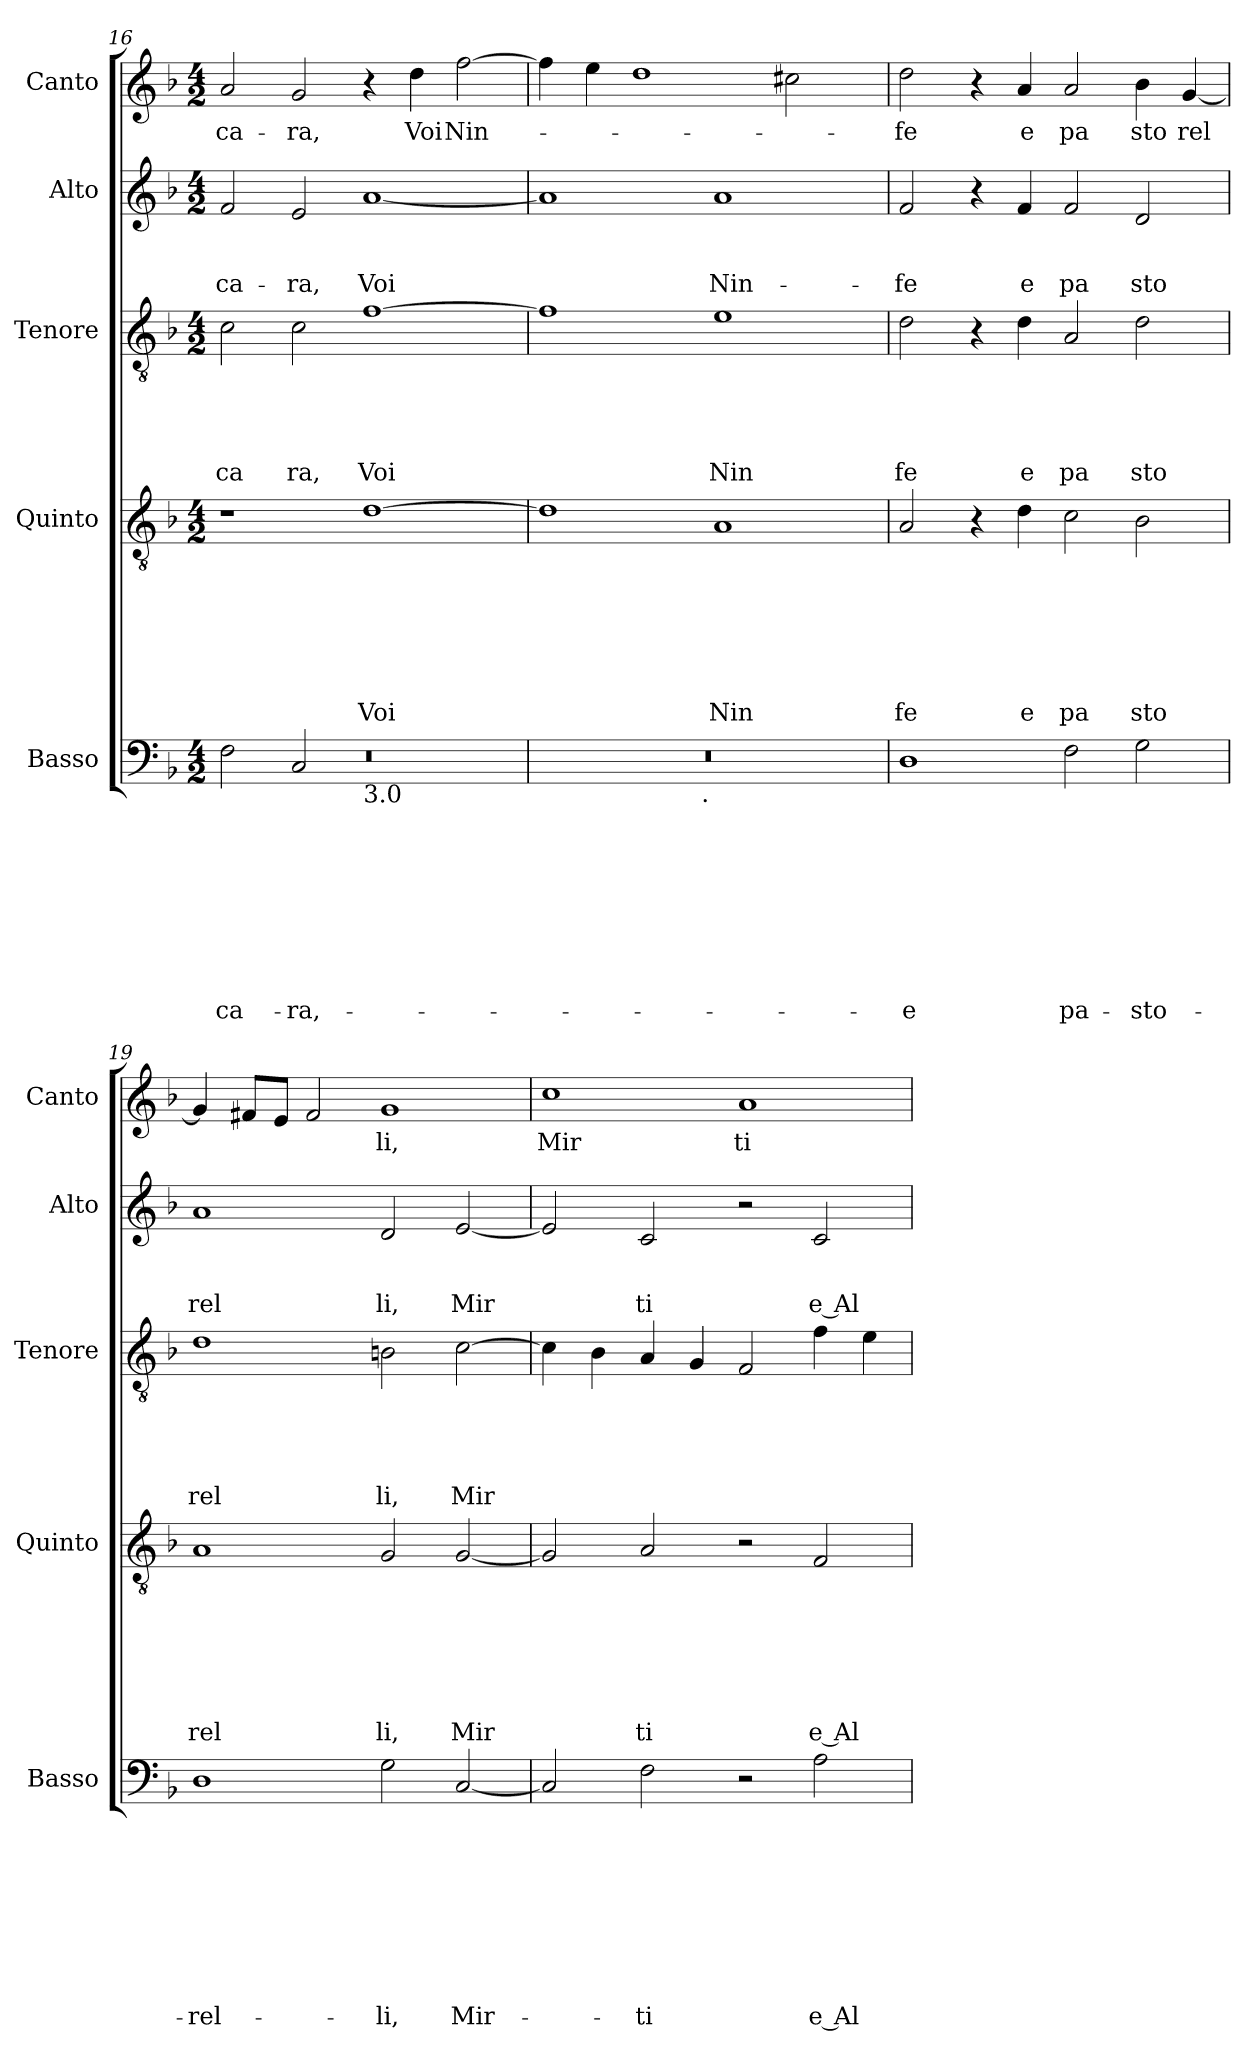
**kern	**text	**text	**text	**text	**text	**text	**text	**text	**text	**kern	**text	**text	**text	**text	**text	**text	**text	**kern	**text	**text	**text	**text	**text	**kern	**text	**text	**text	**kern	**text
*part5	*part5	*part5	*part5	*part5	*part5	*part5	*part5	*part5	*part5	*part4	*part4	*part4	*part4	*part4	*part4	*part4	*part4	*part3	*part3	*part3	*part3	*part3	*part3	*part2	*part2	*part2	*part2	*part1	*part1
*staff5	*staff5	*staff5	*staff5	*staff5	*staff5	*staff5	*staff5	*staff5	*staff5	*staff4	*staff4	*staff4	*staff4	*staff4	*staff4	*staff4	*staff4	*staff3	*staff3	*staff3	*staff3	*staff3	*staff3	*staff2	*staff2	*staff2	*staff2	*staff1	*staff1
*I"Basso	*	*	*	*	*	*	*	*	*	*I"Quinto	*	*	*	*	*	*	*	*I"Tenore	*	*	*	*	*	*I"Alto	*	*	*	*I"Canto	*
*I'Basso	*	*	*	*	*	*	*	*	*	*I'Quinto	*	*	*	*	*	*	*	*I'Tenore	*	*	*	*	*	*I'Alto	*	*	*	*I'Canto	*
*clefF4	*	*	*	*	*	*	*	*	*	*clefGv2	*	*	*	*	*	*	*	*clefGv2	*	*	*	*	*	*clefG2	*	*	*	*clefG2	*
*k[b-]	*	*	*	*	*	*	*	*	*	*k[b-]	*	*	*	*	*	*	*	*k[b-]	*	*	*	*	*	*k[b-]	*	*	*	*k[b-]	*
*F:	*	*	*	*	*	*	*	*	*	*F:	*	*	*	*	*	*	*	*F:	*	*	*	*	*	*F:	*	*	*	*F:	*
*M4/2	*	*	*	*	*	*	*	*	*	*M4/2	*	*	*	*	*	*	*	*M4/2	*	*	*	*	*	*M4/2	*	*	*	*M4/2	*
=16	=16	=16	=16	=16	=16	=16	=16	=16	=16	=16	=16	=16	=16	=16	=16	=16	=16	=16	=16	=16	=16	=16	=16	=16	=16	=16	=16	=16	=16
*^	*	*	*	*	*	*	*	*	*	*	*	*	*	*	*	*	*	*	*	*	*	*	*	*	*	*	*	*	*
*	*^	*	*	*	*	*	*	*	*	*	*	*	*	*	*	*	*	*	*	*	*	*	*	*	*	*	*	*	*	*
!	!	!LO:N:vis=1	!	!	!	!	!	!	!	!	!LO:LY:b	!	!	!	!	!	!	!	!	!	!	!	!	!	!LO:LY:b	!	!	!	!LO:LY:b	!	!LO:LY:b
2F\	2ryy	0r	.	.	.	.	.	.	.	.	ca-	1r	.	.	.	.	.	.	.	2c\	.	.	.	.	ca	2f/	.	.	ca-	2a/	ca-
!	!	!	!	!	!	!	!	!	!	!	!LO:LY:b	!	!	!	!	!	!	!	!	!	!	!	!	!	!LO:LY:b	!	!	!	!LO:LY:b	!	!LO:LY:b
2ryy	2C/	.	.	.	.	.	.	.	.	.	-ra,	.	.	.	.	.	.	.	.	2c\	.	.	.	.	ra,	2e/	.	.	-ra,	2g/	-ra,
!LO:TX:b:t=3.0	!	!	!	!	!	!	!	!	!	!	!	!	!	!	!	!	!	!	!	!	!	!	!	!	!	!	!	!	!	!	!
!	!	!	!	!	!	!	!	!	!	!	!	!	!	!	!	!	!	!	!LO:LY:b	!	!	!	!	!	!LO:LY:b	!	!	!	!LO:LY:b	!	!
1ryy	1ryy	.	.	.	.	.	.	.	.	.	.	[>1d	.	.	.	.	.	.	Voi	[>1f	.	.	.	.	Voi	[<1a	.	.	Voi	4r	.
!	!	!	!	!	!	!	!	!	!	!	!	!	!	!	!	!	!	!	!	!	!	!	!	!	!	!	!	!	!	!	!LO:LY:b
.	.	.	.	.	.	.	.	.	.	.	.	.	.	.	.	.	.	.	.	.	.	.	.	.	.	.	.	.	.	4dd\	Voi
!	!	!	!	!	!	!	!	!	!	!	!	!	!	!	!	!	!	!	!	!	!	!	!	!	!	!	!	!	!	!	!LO:LY:b
.	.	.	.	.	.	.	.	.	.	.	.	.	.	.	.	.	.	.	.	.	.	.	.	.	.	.	.	.	.	[>2ff\	Nin-
*	*v	*v	*	*	*	*	*	*	*	*	*	*	*	*	*	*	*	*	*	*	*	*	*	*	*	*	*	*	*	*	*
=17	=17	=17	=17	=17	=17	=17	=17	=17	=17	=17	=17	=17	=17	=17	=17	=17	=17	=17	=17	=17	=17	=17	=17	=17	=17	=17	=17	=17	=17	=17
0r	2ryy	.	.	.	.	.	.	.	.	.	1d]	.	.	.	.	.	.	.	1f]	.	.	.	.	.	1a]	.	.	.	4ff\]	.
.	.	.	.	.	.	.	.	.	.	.	.	.	.	.	.	.	.	.	.	.	.	.	.	.	.	.	.	.	4ee\	.
.	4...ryy	.	.	.	.	.	.	.	.	.	.	.	.	.	.	.	.	.	.	.	.	.	.	.	.	.	.	.	1dd	.
!	!LO:TX:b:t=.	!	!	!	!	!	!	!	!	!	!	!	!	!	!	!	!	!	!	!	!	!	!	!	!	!	!	!	!	!
.	1ryy	.	.	.	.	.	.	.	.	.	.	.	.	.	.	.	.	.	.	.	.	.	.	.	.	.	.	.	.	.
!	!	!	!	!	!	!	!	!	!	!	!	!	!	!	!	!	!	!LO:LY:b	!	!	!	!	!	!LO:LY:b	!	!	!	!LO:LY:b	!	!
.	.	.	.	.	.	.	.	.	.	.	1A	.	.	.	.	.	.	Nin	1e	.	.	.	.	Nin	1a	.	.	Nin-	.	.
.	.	.	.	.	.	.	.	.	.	.	.	.	.	.	.	.	.	.	.	.	.	.	.	.	.	.	.	.	2cc#\	.
.	32ryy	.	.	.	.	.	.	.	.	.	.	.	.	.	.	.	.	.	.	.	.	.	.	.	.	.	.	.	.	.
!!LO:PB:g=z
=18	=18	=18	=18	=18	=18	=18	=18	=18	=18	=18	=18	=18	=18	=18	=18	=18	=18	=18	=18	=18	=18	=18	=18	=18	=18	=18	=18	=18	=18	=18
!	!	!	!	!	!	!	!	!	!	!LO:LY:b	!	!	!	!	!	!	!	!LO:LY:b	!	!	!	!	!	!LO:LY:b	!	!	!	!LO:LY:b	!	!LO:LY:b
*v	*v	*	*	*	*	*	*	*	*	*	*	*	*	*	*	*	*	*	*	*	*	*	*	*	*	*	*	*	*	*
1D	.	.	.	.	.	.	.	.	e	2A/	.	.	.	.	.	.	fe	2d\	.	.	.	.	fe	2f/	.	.	-fe	2dd\	-fe
.	.	.	.	.	.	.	.	.	.	4r	.	.	.	.	.	.	.	4r	.	.	.	.	.	4r	.	.	.	4r	.
!	!	!	!	!	!	!	!	!	!	!	!	!	!	!	!	!	!LO:LY:b	!	!	!	!	!	!LO:LY:b	!	!	!	!LO:LY:b	!	!LO:LY:b
.	.	.	.	.	.	.	.	.	.	4d\	.	.	.	.	.	.	e	4d\	.	.	.	.	e	4f/	.	.	e	4a/	e
!	!	!	!	!	!	!	!	!	!LO:LY:b	!	!	!	!	!	!	!	!LO:LY:b	!	!	!	!	!	!LO:LY:b	!	!	!	!LO:LY:b	!	!LO:LY:b
2F\	.	.	.	.	.	.	.	.	pa-	2c\	.	.	.	.	.	.	pa	2A/	.	.	.	.	pa	2f/	.	.	pa	2a/	pa
!	!	!	!	!	!	!	!	!	!LO:LY:b	!	!	!	!	!	!	!	!LO:LY:b	!	!	!	!	!	!LO:LY:b	!	!	!	!LO:LY:b	!	!LO:LY:b
2G\	.	.	.	.	.	.	.	.	-sto-	2B-\	.	.	.	.	.	.	sto	2d\	.	.	.	.	sto	2d/	.	.	sto	4b-\	sto
!	!	!	!	!	!	!	!	!	!	!	!	!	!	!	!	!	!	!	!	!	!	!	!	!	!	!	!	!	!LO:LY:b
.	.	.	.	.	.	.	.	.	.	.	.	.	.	.	.	.	.	.	.	.	.	.	.	.	.	.	.	[<4g/	rel
=19	=19	=19	=19	=19	=19	=19	=19	=19	=19	=19	=19	=19	=19	=19	=19	=19	=19	=19	=19	=19	=19	=19	=19	=19	=19	=19	=19	=19	=19
!	!	!	!	!	!	!	!	!	!LO:LY:b	!	!	!	!	!	!	!	!LO:LY:b	!	!	!	!	!	!LO:LY:b	!	!	!	!LO:LY:b	!	!
1D	.	.	.	.	.	.	.	.	-rel-	1A	.	.	.	.	.	.	rel	1d	.	.	.	.	rel	1a	.	.	rel	4g/]	.
.	.	.	.	.	.	.	.	.	.	.	.	.	.	.	.	.	.	.	.	.	.	.	.	.	.	.	.	8f#X/L	.
.	.	.	.	.	.	.	.	.	.	.	.	.	.	.	.	.	.	.	.	.	.	.	.	.	.	.	.	8e/J	.
.	.	.	.	.	.	.	.	.	.	.	.	.	.	.	.	.	.	.	.	.	.	.	.	.	.	.	.	2f#/	.
!	!	!	!	!	!	!	!	!	!LO:LY:b	!	!	!	!	!	!	!	!LO:LY:b	!	!	!	!	!	!LO:LY:b	!	!	!	!LO:LY:b	!	!LO:LY:b
2G\	.	.	.	.	.	.	.	.	-li,	2G/	.	.	.	.	.	.	li,	2Bn\	.	.	.	.	li,	2d/	.	.	li,	1g	li,
!	!	!	!	!	!	!	!	!	!LO:LY:b	!	!	!	!	!	!	!	!LO:LY:b	!	!	!	!	!	!LO:LY:b	!	!	!	!LO:LY:b	!	!
[<2C/	.	.	.	.	.	.	.	.	Mir-	[<2G/	.	.	.	.	.	.	Mir	[>2c\	.	.	.	.	Mir	[<2e/	.	.	Mir	.	.
=20	=20	=20	=20	=20	=20	=20	=20	=20	=20	=20	=20	=20	=20	=20	=20	=20	=20	=20	=20	=20	=20	=20	=20	=20	=20	=20	=20	=20	=20
!	!	!	!	!	!	!	!	!	!	!	!	!	!	!	!	!	!	!	!	!	!	!	!	!	!	!	!	!	!LO:LY:b
2C/]	.	.	.	.	.	.	.	.	.	2G/]	.	.	.	.	.	.	.	4c\]	.	.	.	.	.	2e/]	.	.	.	1cc	Mir
.	.	.	.	.	.	.	.	.	.	.	.	.	.	.	.	.	.	4B-\	.	.	.	.	.	.	.	.	.	.	.
!	!	!	!	!	!	!	!	!	!LO:LY:b	!	!	!	!	!	!	!	!LO:LY:b	!	!	!	!	!	!	!	!	!	!LO:LY:b	!	!
2F\	.	.	.	.	.	.	.	.	-ti	2A/	.	.	.	.	.	.	ti	4A/	.	.	.	.	.	2c/	.	.	ti	.	.
.	.	.	.	.	.	.	.	.	.	.	.	.	.	.	.	.	.	4G/	.	.	.	.	.	.	.	.	.	.	.
!	!	!	!	!	!	!	!	!	!	!	!	!	!	!	!	!	!	!	!	!	!	!	!	!	!	!	!	!	!LO:LY:b
2r	.	.	.	.	.	.	.	.	.	2r	.	.	.	.	.	.	.	2F/	.	.	.	.	.	2r	.	.	.	1a	ti
!	!	!	!	!	!	!	!	!	!LO:LY:b:rj	!	!	!	!	!	!	!	!LO:LY:b:rj	!	!	!	!	!	!	!	!	!	!LO:LY:b:rj	!	!
2A\	.	.	.	.	.	.	.	.	e Al-	2F/	.	.	.	.	.	.	e Al	4f\	.	.	.	.	.	2c/	.	.	e Al	.	.
.	.	.	.	.	.	.	.	.	.	.	.	.	.	.	.	.	.	4e\	.	.	.	.	.	.	.	.	.	.	.
=	=	=	=	=	=	=	=	=	=	=	=	=	=	=	=	=	=	=	=	=	=	=	=	=	=	=	=	=	=
*-	*-	*-	*-	*-	*-	*-	*-	*-	*-	*-	*-	*-	*-	*-	*-	*-	*-	*-	*-	*-	*-	*-	*-	*-	*-	*-	*-	*-	*-
